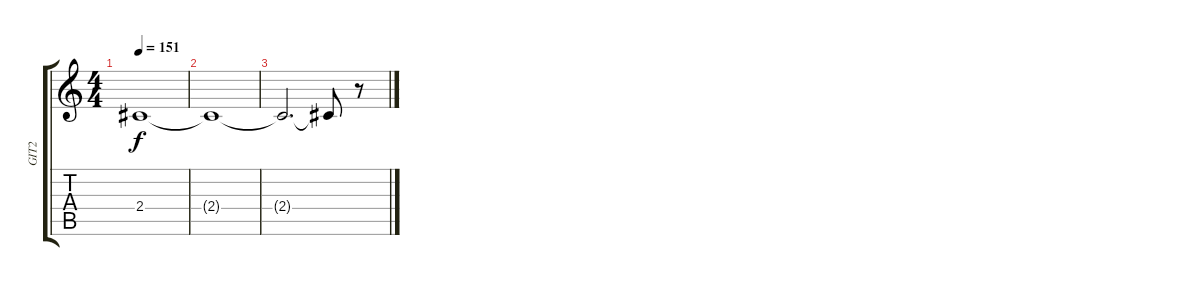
\track ("GIT2" "GIT2") {instrument overdrivenguitar}
\staff {score tabs}
\tuning (Db4 Ab3 E3 B2 Gb2 Db2) {hide}
\ts (4 4)
\tempo 151
\clef g2
\ks c
2.4{t}.1{dy f} |
2.4{t}.1 |
2.4{t}.2{d} 2.4{t}.8 r.8
